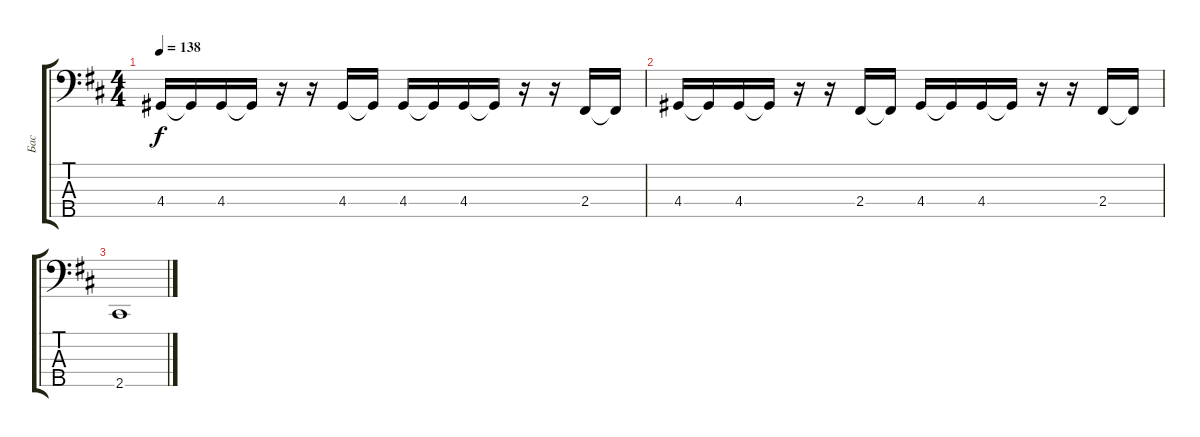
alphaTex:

\track ("Бас" "Бас") {instrument electricbassfinger}
\staff {score tabs}
\tuning (G2 D2 A1 E1 B0) {hide}
\ts (4 4)
\tempo 138
\clef f4
\ks bminor
4.4.16{dy f} 4.4{t}.16 4.4.16 4.4{t}.16 r.16 r.16 4.4.16 4.4{t}.16 4.4.16 4.4{t}.16 4.4.16 4.4{t}.16 r.16 r.16 2.4.16 2.4{t}.16 |
4.4.16 4.4{t}.16 4.4.16 4.4{t}.16 r.16 r.16 2.4.16 2.4{t}.16 4.4.16 4.4{t}.16 4.4.16 4.4{t}.16 r.16 r.16 2.4.16 2.4{t}.16 |
2.5.1
